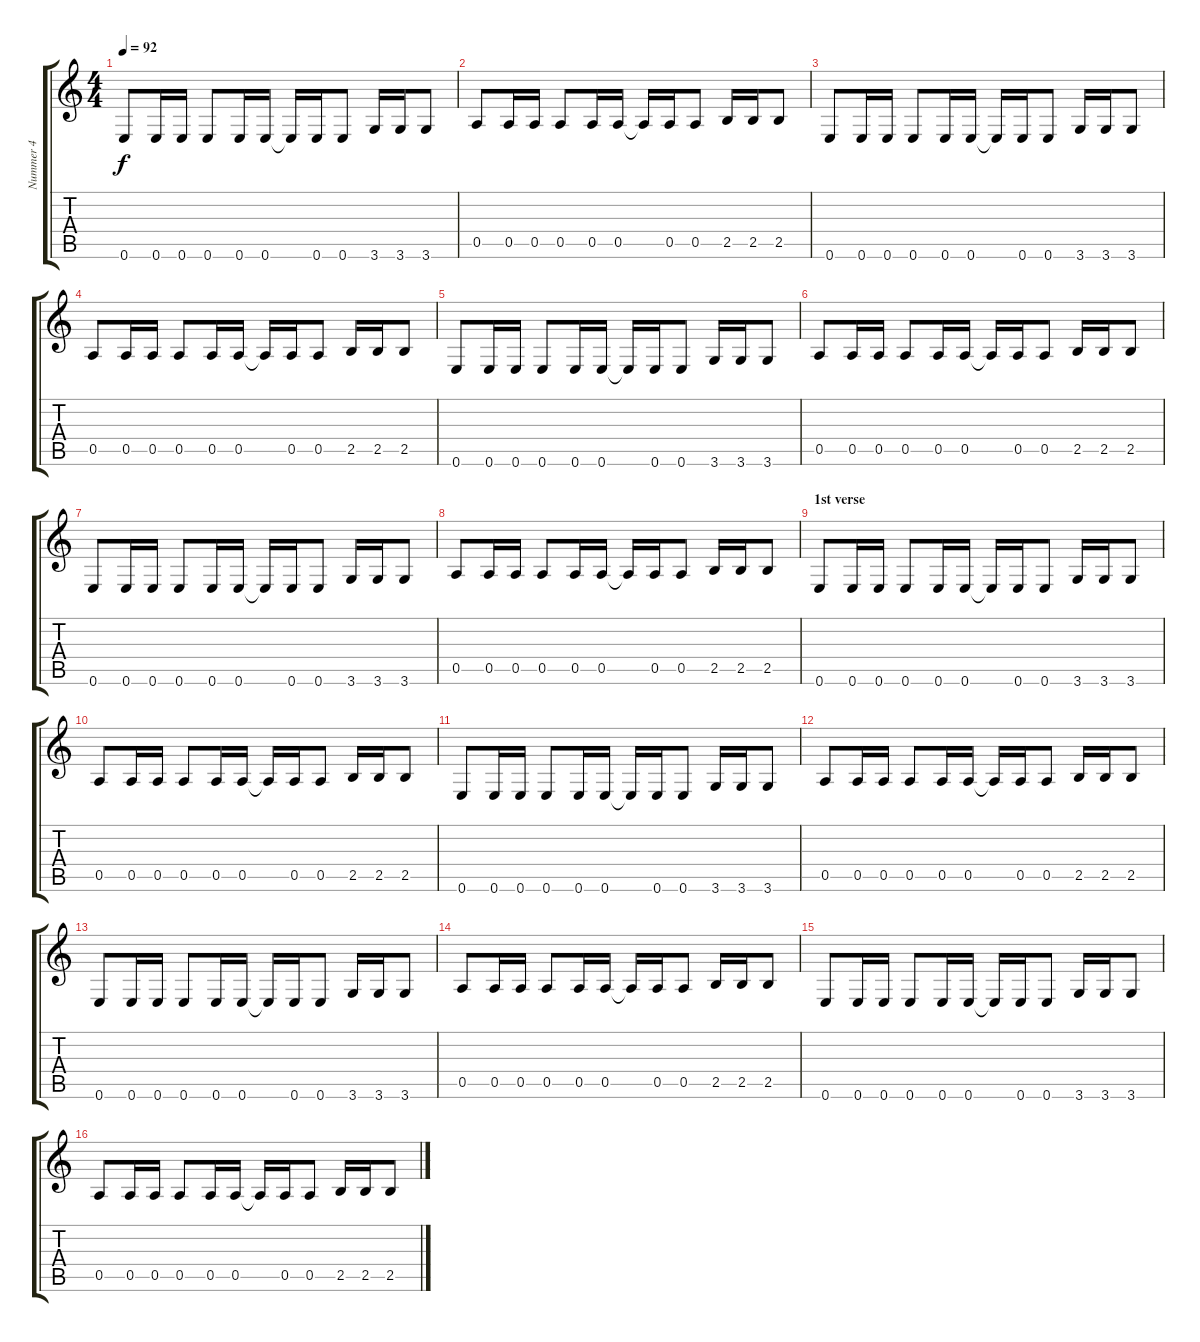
\track ("Nummer 4" "Nummer 4") {instrument electricbassfinger}
\staff {score tabs}
\tuning (E4 B3 G3 D3 A2 E2) {hide}
\ts (4 4)
\tempo 92
\clef g2
\ks c
0.6.8{dy f} 0.6.16 0.6.16 0.6.8 0.6.16 0.6.16 0.6{t}.16 0.6.16 0.6.8 3.6.16 3.6.16 3.6.8 |
0.5.8 0.5.16 0.5.16 0.5.8 0.5.16 0.5.16 0.5{t}.16 0.5.16 0.5.8 2.5.16 2.5.16 2.5.8 |
0.6.8 0.6.16 0.6.16 0.6.8 0.6.16 0.6.16 0.6{t}.16 0.6.16 0.6.8 3.6.16 3.6.16 3.6.8 |
0.5.8 0.5.16 0.5.16 0.5.8 0.5.16 0.5.16 0.5{t}.16 0.5.16 0.5.8 2.5.16 2.5.16 2.5.8 |
0.6.8 0.6.16 0.6.16 0.6.8 0.6.16 0.6.16 0.6{t}.16 0.6.16 0.6.8 3.6.16 3.6.16 3.6.8 |
0.5.8 0.5.16 0.5.16 0.5.8 0.5.16 0.5.16 0.5{t}.16 0.5.16 0.5.8 2.5.16 2.5.16 2.5.8 |
0.6.8 0.6.16 0.6.16 0.6.8 0.6.16 0.6.16 0.6{t}.16 0.6.16 0.6.8 3.6.16 3.6.16 3.6.8 |
0.5.8 0.5.16 0.5.16 0.5.8 0.5.16 0.5.16 0.5{t}.16 0.5.16 0.5.8 2.5.16 2.5.16 2.5.8 |
\section ("" "1st verse")
0.6.8 0.6.16 0.6.16 0.6.8 0.6.16 0.6.16 0.6{t}.16 0.6.16 0.6.8 3.6.16 3.6.16 3.6.8 |
0.5.8 0.5.16 0.5.16 0.5.8 0.5.16 0.5.16 0.5{t}.16 0.5.16 0.5.8 2.5.16 2.5.16 2.5.8 |
0.6.8 0.6.16 0.6.16 0.6.8 0.6.16 0.6.16 0.6{t}.16 0.6.16 0.6.8 3.6.16 3.6.16 3.6.8 |
0.5.8 0.5.16 0.5.16 0.5.8 0.5.16 0.5.16 0.5{t}.16 0.5.16 0.5.8 2.5.16 2.5.16 2.5.8 |
0.6.8 0.6.16 0.6.16 0.6.8 0.6.16 0.6.16 0.6{t}.16 0.6.16 0.6.8 3.6.16 3.6.16 3.6.8 |
0.5.8 0.5.16 0.5.16 0.5.8 0.5.16 0.5.16 0.5{t}.16 0.5.16 0.5.8 2.5.16 2.5.16 2.5.8 |
0.6.8 0.6.16 0.6.16 0.6.8 0.6.16 0.6.16 0.6{t}.16 0.6.16 0.6.8 3.6.16 3.6.16 3.6.8 |
0.5.8 0.5.16 0.5.16 0.5.8 0.5.16 0.5.16 0.5{t}.16 0.5.16 0.5.8 2.5.16 2.5.16 2.5.8
